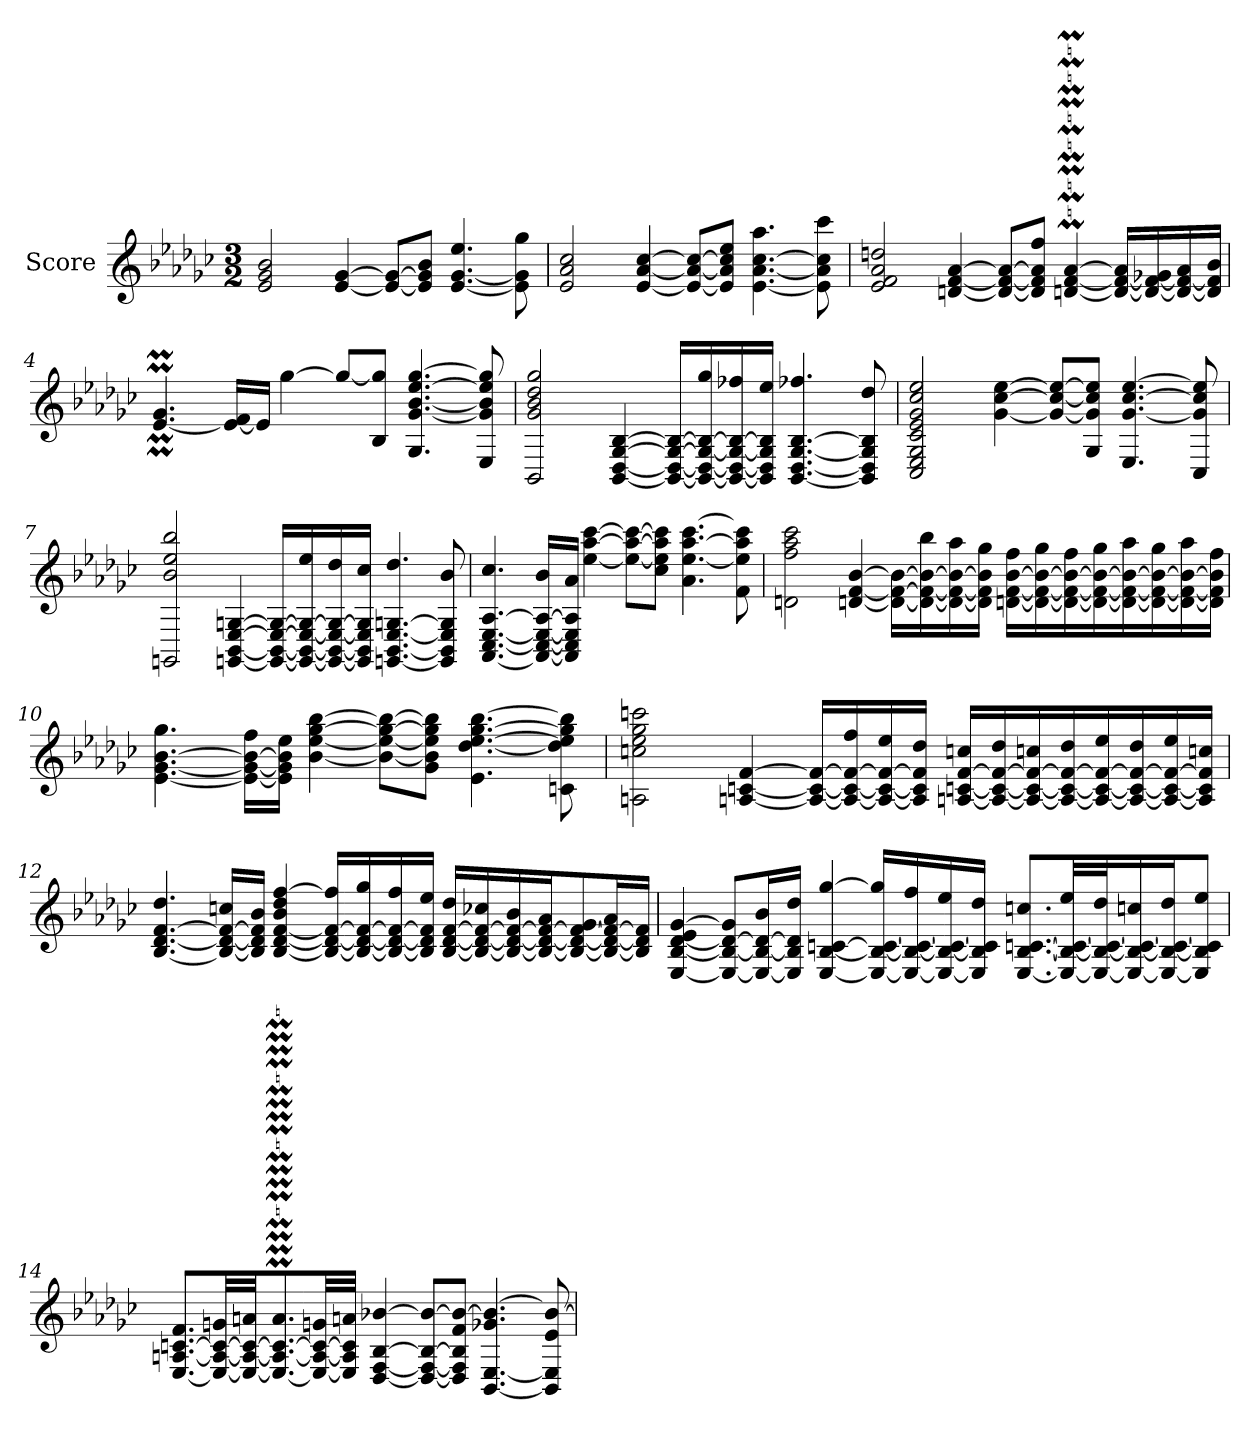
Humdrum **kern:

**kern
*part1
*staff1
*I"Score
*clefG2
*k[b-e-a-d-g-c-]
*M3/2
=1
2e- 2g- 2b-
[4e- [4g-
8e-_ 8g-_L
8e-] 8g-] 8b-J
[4.e- [4.g- 4.ee-
8e-] 8g-] 8gg-
=2
2e- 2a- 2cc-
[4e- [4a- [4cc-
8e-_ 8a-_ 8cc-_L
8e-] 8a-] 8cc-] 8ee-J
[4.e- [4.a- [4.cc- 4.aa-
8e-] 8a-] 8cc-] 8ccc-
=3
2e- 2f 2a- 2ddn
[4dn [4f [4a-
8d_ 8f_ 8a-_L
8d] 8f] 8a-] 8ffJ
[4dnM [4fM [4a-M
16d_ 16f_ 16a-]LL
16d_ 16f_ 16g-
16d_ 16f_ 16a-
16d] 16f] 16b-JJ
=4
[4.e-M 4.g-M
16e-_ 16fLL
16e-JJ]
[4gg-
8gg-L_
8B- 8gg-]J
4.G- [4.g- [4.b- [4.ee- [4.gg-
8E- 8g-] 8b-] 8ee-] 8gg-]
=5
2BB- 2g- 2b- 2dd- 2gg-
[4BB- [4D- [4G- [4B-
16BB-_ 16D-_ 16G-_ 16B-_LL
16BB-_ 16D-_ 16G-_ 16B-_ 16gg-
16BB-_ 16D-_ 16G-_ 16B-_ 16ff-X
16BB-] 16D-] 16G-] 16B-] 16ee-JJ
[4.BB- [4.D- [4.G- [4.B- 4.ff-X
8BB-] 8D-] 8G-] 8B-] 8dd-
=6
2C- 2E- 2G- 2c- 2e- 2g- 2cc- 2ee-
[4g- [4cc- [4ee-
8g-_ 8cc-_ 8ee-_L
8G- 8g-] 8cc-] 8ee-]J
4.E- [4.g- [4.cc- [4.ee-
8C- 8g-] 8cc-] 8ee-]
=7
2GGn 2b- 2ee- 2bb-
[4GGn [4BB- [4E- [4Gn
16GG_ 16BB-_ 16E-_ 16G_LL
16GG_ 16BB-_ 16E-_ 16G_ 16ee-
16GG_ 16BB-_ 16E-_ 16G_ 16dd-
16GG] 16BB-] 16E-] 16G] 16cc-JJ
[4.GGn [4.BB- [4.E- [4.Gn 4.dd-
8GG] 8BB-] 8E-] 8G] 8b-
=8
[4.AA- [4.C- [4.E- [4.A- 4.cc-
16AA-_ 16C-_ 16E-_ 16A-_ 16b-LL
16AA-] 16C-] 16E-] 16A-] 16a-JJ
[4ee- [4aa- [4ccc-
8ee-_ 8aa-_ 8ccc-_L
8cc- 8ee-] 8aa-] 8ccc-]J
4.a- [4.ee- [4.aa- [4.ccc-
8f 8ee-] 8aa-] 8ccc-]
=9
2dn 2ff 2aa- 2ccc-
[4dn [4f [4b-
16d_ 16f_ 16b-_LL
16d_ 16f_ 16b-_ 16bb-
16d_ 16f_ 16b-_ 16aa-
16d] 16f] 16b-] 16gg-JJ
[16dn [16f [16b- 16ffLL
16d_ 16f_ 16b-_ 16gg-
16d_ 16f_ 16b-_ 16ff
16d_ 16f_ 16b-_ 16gg-
16d_ 16f_ 16b-_ 16aa-
16d_ 16f_ 16b-_ 16gg-
16d_ 16f_ 16b-_ 16aa-
16d] 16f] 16b-] 16ffJJ
=10
[4.e- [4.g- [4.b- 4.gg-
16e-_ 16g-_ 16b-_ 16ffLL
16e-] 16g-] 16b-] 16ee-JJ
[4b- [4ee- [4gg- [4bb-
8b-_ 8ee-_ 8gg-_ 8bb-_L
8g- 8b-] 8ee-] 8gg-] 8bb-]J
4.e- [4.dd- [4.ee- [4.gg- [4.bb-
8cn 8dd-] 8ee-] 8gg-] 8bb-]
=11
2An 2ccn 2ee- 2gg- 2cccn
[4An [4cn [4f
16A_ 16c_ 16f_LL
16A_ 16c_ 16f_ 16ff
16A_ 16c_ 16f_ 16ee-
16A] 16c] 16f] 16dd-JJ
[16An [16cn [16f 16ccnLL
16A_ 16c_ 16f_ 16dd-
16A_ 16c_ 16f_ 16ccn
16A_ 16c_ 16f_ 16dd-
16A_ 16c_ 16f_ 16ee-
16A_ 16c_ 16f_ 16dd-
16A_ 16c_ 16f_ 16ee-
16A] 16c] 16f] 16ccnJJ
=12
[4.B- [4.d- [4.f 4.dd-
16B-_ 16d-_ 16f_ 16ccnLL
16B-] 16d-] 16f] 16b-JJ
[4B- [4d- [4f 4b- 4dd- [4ff
16B-_ 16d-_ 16f_ 16ff]LL
16B-_ 16d-_ 16f_ 16gg-
16B-_ 16d-_ 16f_ 16ff
16B-] 16d-] 16f] 16ee-JJ
[16B- [16d- [16f 16dd-LL
16B-_ 16d-_ 16f_ 16cc-X
16B-_ 16d-_ 16f_ 16b-
16B-_ 16d-_ 16f_ 16a-J
8B-_ 8d-_ 8f_ 8g-
16B-_ 16d-_ 16f_ 16a-L
16B-] 16d-] 16f]JJ
=13
[4E- [4B- [4d- 4e- [4g-
8E-_ 8B-_ 8d-_ 8g-]L
16E-_ 16B-_ 16d-_ 16b-L
16E-] 16B-] 16d-] 16dd-JJ
[4E- [4B- [4cn [4gg-
16E-_ 16B-_ 16c_ 16gg-]LL
16E-_ 16B-_ 16c_ 16ff
16E-_ 16B-_ 16c_ 16ee-
16E-] 16B-] 16c] 16dd-JJ
[8.E- [8.B- [8.cn 8.ccnL
32E-_ 32B-_ 32c_ 32ee-LL
32E-_ 32B-_ 32c_ 32dd-J
16E-_ 16B-_ 16c_ 16ccn
16E-_ 16B-_ 16c_ 16dd-J
8E-] 8B-] 8c] 8ee-J
=14
[8.E- [8.An [8.cn 8.fL
32E-_ 32A_ 32c_ 32gnLL
32E-_ 32A_ 32c_ 32anJJ
8.E-_M 8.A_M 8.c_M 8.aM
32E-_ 32A_ 32c_ 32gnLL
32E-] 32A] 32c] 32anJJJ
[4D- [4F [4B- [4b-
8D-_ 8F_ 8B-_ 8b-_L
8D-] 8F] 8B-] 8f 8b-_J
[4.BB- [4.E- 4.g-X 4.b-_
8BB-] 8E-] 8e- 8b-_
=
*-
